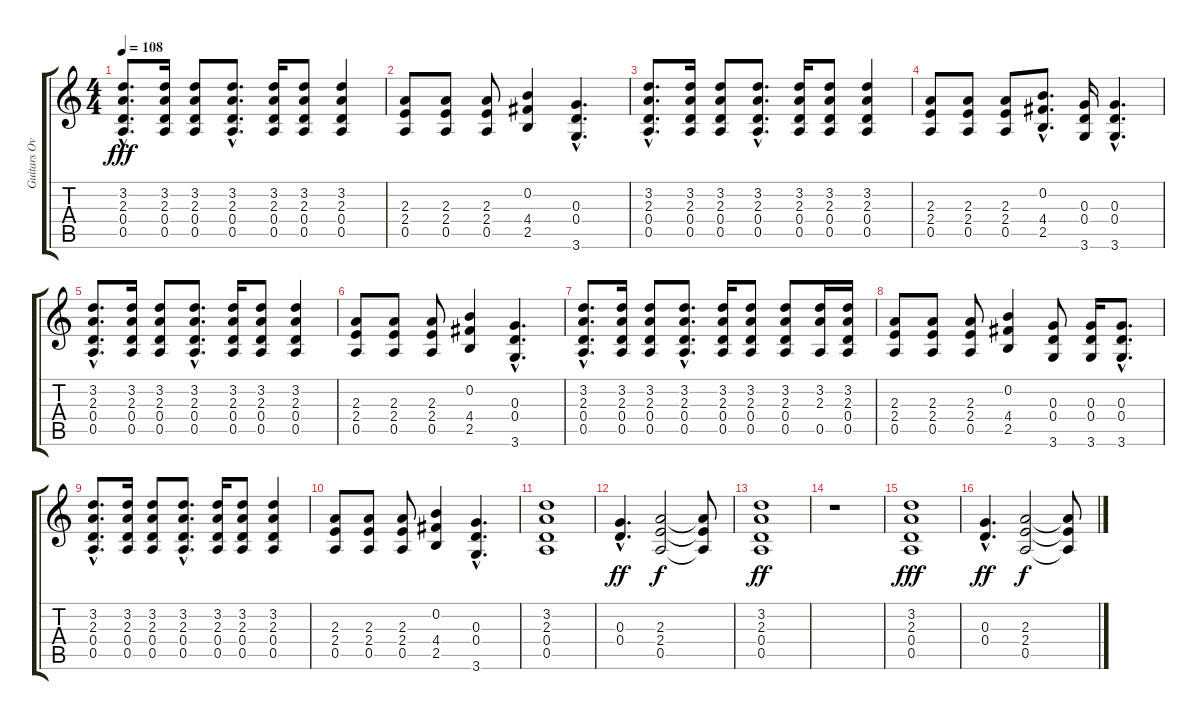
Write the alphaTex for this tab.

\track ("Guitars Over Drive" "Guitars Ov") {instrument overdrivenguitar}
\staff {score tabs}
\tuning (E4 B3 G3 D3 A2 E2) {hide}
\ts (4 4)
\tempo 108
\clef g2
\ks c
(3.2{hac} 2.3{hac} 0.4{hac} 0.5{hac}).8{d dy fff} (3.2 2.3 0.4 0.5).16 (3.2 2.3 0.4 0.5).8 (3.2{hac} 2.3{hac} 0.4{hac} 0.5{hac}).8{d} (3.2 2.3 0.4 0.5).16 (3.2 2.3 0.4 0.5).8 (3.2 2.3 0.4 0.5).4 |
(2.3 2.4 0.5).8 (2.3 2.4 0.5).8 (2.3 2.4 0.5).8 (0.2 4.4 2.5).4 (0.3{hac} 0.4{hac} 3.6{hac}).4{d} |
(3.2{hac} 2.3{hac} 0.4{hac} 0.5{hac}).8{d} (3.2 2.3 0.4 0.5).16 (3.2 2.3 0.4 0.5).8 (3.2{hac} 2.3{hac} 0.4{hac} 0.5{hac}).8{d} (3.2 2.3 0.4 0.5).16 (3.2 2.3 0.4 0.5).8 (3.2 2.3 0.4 0.5).4 |
(2.3 2.4 0.5).8 (2.3 2.4 0.5).8 (2.3 2.4 0.5).8 (0.2{hac} 4.4{hac} 2.5{hac}).8{d} (0.3 0.4 3.6).16 (0.3{hac} 0.4{hac} 3.6{hac}).4{d} |
(3.2{hac} 2.3{hac} 0.4{hac} 0.5{hac}).8{d} (3.2 2.3 0.4 0.5).16 (3.2 2.3 0.4 0.5).8 (3.2{hac} 2.3{hac} 0.4{hac} 0.5{hac}).8{d} (3.2 2.3 0.4 0.5).16 (3.2 2.3 0.4 0.5).8 (3.2 2.3 0.4 0.5).4 |
(2.3 2.4 0.5).8 (2.3 2.4 0.5).8 (2.3 2.4 0.5).8 (0.2 4.4 2.5).4 (0.3{hac} 0.4{hac} 3.6{hac}).4{d} |
(3.2{hac} 2.3{hac} 0.4{hac} 0.5{hac}).8{d} (3.2 2.3 0.4 0.5).16 (3.2 2.3 0.4 0.5).8 (3.2{hac} 2.3{hac} 0.4{hac} 0.5{hac}).8{d} (3.2 2.3 0.4 0.5).16 (3.2 2.3 0.4 0.5).8 (3.2 2.3 0.4 0.5).8 (3.2 2.3 0.5).16 (3.2 2.3 0.4 0.5).16 |
(2.3 2.4 0.5).8 (2.3 2.4 0.5).8 (2.3 2.4 0.5).8 (0.2 4.4 2.5).4 (0.3 0.4 3.6).8 (0.3 0.4 3.6).16 (0.3{hac} 0.4{hac} 3.6{hac}).8{d} |
(3.2{hac} 2.3{hac} 0.4{hac} 0.5{hac}).8{d} (3.2 2.3 0.4 0.5).16 (3.2 2.3 0.4 0.5).8 (3.2{hac} 2.3{hac} 0.4{hac} 0.5{hac}).8{d} (3.2 2.3 0.4 0.5).16 (3.2 2.3 0.4 0.5).8 (3.2 2.3 0.4 0.5).4 |
(2.3 2.4 0.5).8 (2.3 2.4 0.5).8 (2.3 2.4 0.5).8 (0.2 4.4 2.5).4 (0.3{hac} 0.4{hac} 3.6{hac}).4{d} |
(3.2 2.3 0.4 0.5).1 |
(0.3{hac} 0.4{hac}).4{d dy ff} (2.3 2.4 0.5).2{dy f} (2.3{t} 2.4{t} 0.5{t}).8 |
(3.2 2.3 0.4 0.5).1{dy ff} |
r.1 |
(3.2 2.3 0.4 0.5).1{dy fff} |
(0.3{hac} 0.4{hac}).4{d dy ff} (2.3 2.4 0.5).2{dy f} (2.3{t} 2.4{t} 0.5{t}).8
